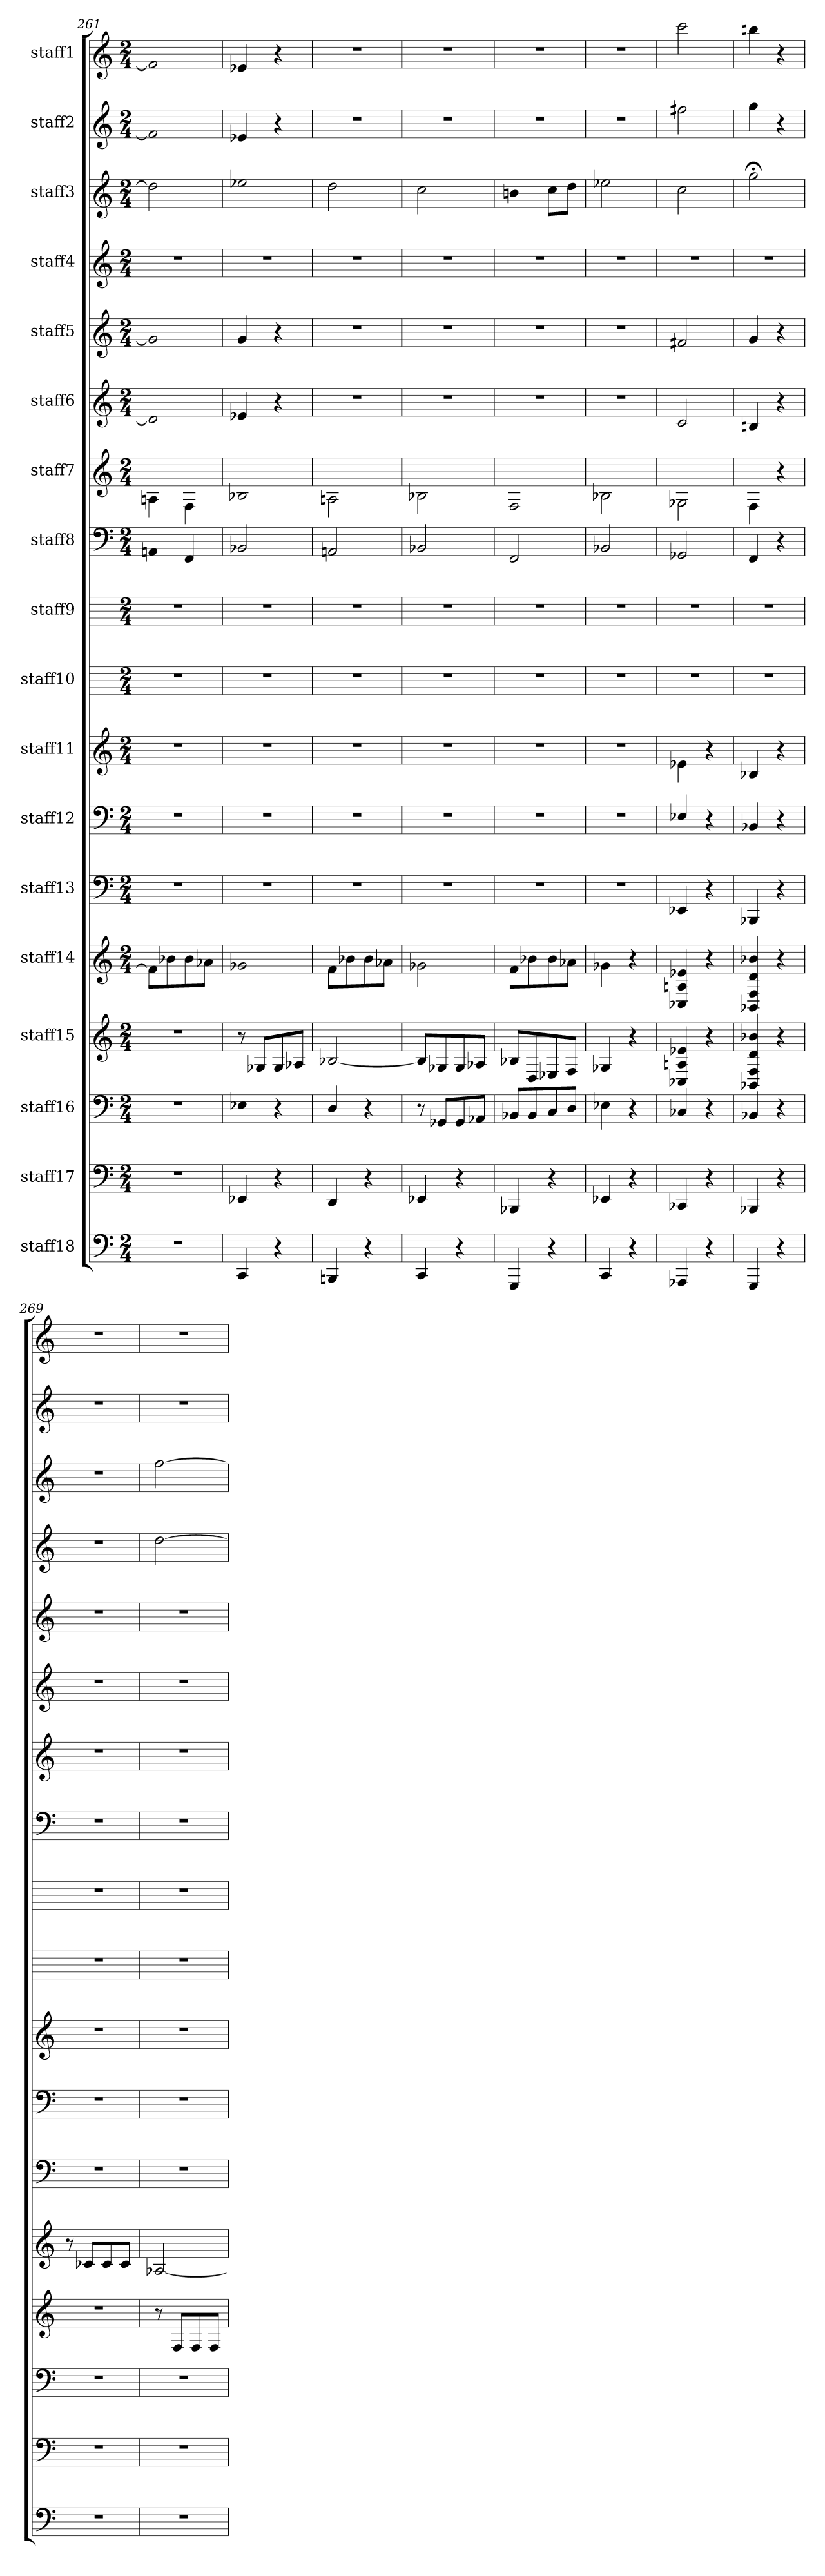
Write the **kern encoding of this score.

**kern	**kern	**kern	**kern	**kern	**kern	**kern	**kern	**kern	**kern	**kern	**kern	**kern	**kern	**kern	**kern	**kern	**kern
*part18	*part17	*part16	*part15	*part14	*part13	*part12	*part11	*part10	*part9	*part8	*part7	*part6	*part5	*part4	*part3	*part2	*part1
*staff18	*staff17	*staff16	*staff15	*staff14	*staff13	*staff12	*staff11	*staff10	*staff9	*staff8	*staff7	*staff6	*staff5	*staff4	*staff3	*staff2	*staff1
*I"staff18	*I"staff17	*I"staff16	*I"staff15	*I"staff14	*I"staff13	*I"staff12	*I"staff11	*I"staff10	*I"staff9	*I"staff8	*I"staff7	*I"staff6	*I"staff5	*I"staff4	*I"staff3	*I"staff2	*I"staff1
*M2/4	*M2/4	*M2/4	*M2/4	*M2/4	*M2/4	*M2/4	*M2/4	*M2/4	*M2/4	*M2/4	*M2/4	*M2/4	*M2/4	*M2/4	*M2/4	*M2/4	*M2/4
=261	=261	=261	=261	=261	=261	=261	=261	=261	=261	=261	=261	=261	=261	=261	=261	=261	=261
2r	2r	2r	2r	8f\L]	2r	2r	2r	2r	2r	4AAn/	4An\	2d/]	2g/]	2r	2dd\]	2f/]	2f/]
.	.	.	.	8b-\	.	.	.	.	.	.	.	.	.	.	.	.	.
.	.	.	.	8b-\	.	.	.	.	.	4FF/	4F\	.	.	.	.	.	.
.	.	.	.	8a-\J	.	.	.	.	.	.	.	.	.	.	.	.	.
=262	=262	=262	=262	=262	=262	=262	=262	=262	=262	=262	=262	=262	=262	=262	=262	=262	=262
4CC/	4EE-/	4E-\	8r	2g-\	2r	2r	2r	2r	2r	2BB-/	2B-\	4e-/	4g/	2r	2ee-\	4e-/	4e-/
.	.	.	8G-/L	.	.	.	.	.	.	.	.	.	.	.	.	.	.
4r	4r	4r	8G-/	.	.	.	.	.	.	.	.	4r	4r	.	.	4r	4r
.	.	.	8A-/J	.	.	.	.	.	.	.	.	.	.	.	.	.	.
=263	=263	=263	=263	=263	=263	=263	=263	=263	=263	=263	=263	=263	=263	=263	=263	=263	=263
4BBBn/	4DD/	4D/	[2B-/	8f\L	2r	2r	2r	2r	2r	2AAn/	2An\	2r	2r	2r	2dd\	2r	2r
.	.	.	.	8b-\	.	.	.	.	.	.	.	.	.	.	.	.	.
4r	4r	4r	.	8b-\	.	.	.	.	.	.	.	.	.	.	.	.	.
.	.	.	.	8a-\J	.	.	.	.	.	.	.	.	.	.	.	.	.
=264	=264	=264	=264	=264	=264	=264	=264	=264	=264	=264	=264	=264	=264	=264	=264	=264	=264
4CC/	4EE-/	8r	8B-/L]	2g-\	2r	2r	2r	2r	2r	2BB-/	2B-\	2r	2r	2r	2cc\	2r	2r
.	.	8GG-/L	8G-/	.	.	.	.	.	.	.	.	.	.	.	.	.	.
4r	4r	8GG-/	8G-/	.	.	.	.	.	.	.	.	.	.	.	.	.	.
.	.	8AA-/J	8A-/J	.	.	.	.	.	.	.	.	.	.	.	.	.	.
=265	=265	=265	=265	=265	=265	=265	=265	=265	=265	=265	=265	=265	=265	=265	=265	=265	=265
4GGG/	4BBB-/	8BB-/L	8B-/L	8f\L	2r	2r	2r	2r	2r	2FF/	2F\	2r	2r	2r	4bn\	2r	2r
.	.	8BB-/	8D/	8b-\	.	.	.	.	.	.	.	.	.	.	.	.	.
4r	4r	8C/	8E-/	8b-\	.	.	.	.	.	.	.	.	.	.	8cc\L	.	.
.	.	8D/J	8F/J	8a-\J	.	.	.	.	.	.	.	.	.	.	8dd\J	.	.
=266	=266	=266	=266	=266	=266	=266	=266	=266	=266	=266	=266	=266	=266	=266	=266	=266	=266
4CC/	4EE-/	4E-\	4G-/	4g-\	2r	2r	2r	2r	2r	2BB-/	2B-\	2r	2r	2r	2ee-\	2r	2r
4r	4r	4r	4r	4r	.	.	.	.	.	.	.	.	.	.	.	.	.
=267	=267	=267	=267	=267	=267	=267	=267	=267	=267	=267	=267	=267	=267	=267	=267	=267	=267
4AAA-/	4CC-/	4C-/	4e-/ 4An/ 4C-/	4e-/ 4An/ 4C-/	4EE-/	4E-/	4e-\	2r	2r	2GG-/	2G-\	2c/	2f#/	2r	2cc\	2ff#\	2ccc\
4r	4r	4r	4r	4r	4r	4r	4r	.	.	.	.	.	.	.	.	.	.
=268	=268	=268	=268	=268	=268	=268	=268	=268	=268	=268	=268	=268	=268	=268	=268	=268	=268
4GGG/	4BBB-/	4BB-/	4b-/ 4d/ 4F/ 4BB-/	4b-/ 4d/ 4F/ 4BB-/	4BBB-/	4BB-/	4B-/	2r	2r	4FF/	4F\	4Bn/	4g/	2r	2gg;<\	4gg\	4bbn\
4r	4r	4r	4r	4r	4r	4r	4r	.	.	4r	4r	4r	4r	.	.	4r	4r
=269	=269	=269	=269	=269	=269	=269	=269	=269	=269	=269	=269	=269	=269	=269	=269	=269	=269
2r	2r	2r	2r	8r	2r	2r	2r	2r	2r	2r	2r	2r	2r	2r	2r	2r	2r
.	.	.	.	8c-/L	.	.	.	.	.	.	.	.	.	.	.	.	.
.	.	.	.	8c-/	.	.	.	.	.	.	.	.	.	.	.	.	.
.	.	.	.	8c-/J	.	.	.	.	.	.	.	.	.	.	.	.	.
=270	=270	=270	=270	=270	=270	=270	=270	=270	=270	=270	=270	=270	=270	=270	=270	=270	=270
2r	2r	2r	8r	[2A-/	2r	2r	2r	2r	2r	2r	2r	2r	2r	[2dd\	[2ff\	2r	2r
.	.	.	8F/L	.	.	.	.	.	.	.	.	.	.	.	.	.	.
.	.	.	8F/	.	.	.	.	.	.	.	.	.	.	.	.	.	.
.	.	.	8F/J	.	.	.	.	.	.	.	.	.	.	.	.	.	.
=	=	=	=	=	=	=	=	=	=	=	=	=	=	=	=	=	=
*-	*-	*-	*-	*-	*-	*-	*-	*-	*-	*-	*-	*-	*-	*-	*-	*-	*-
